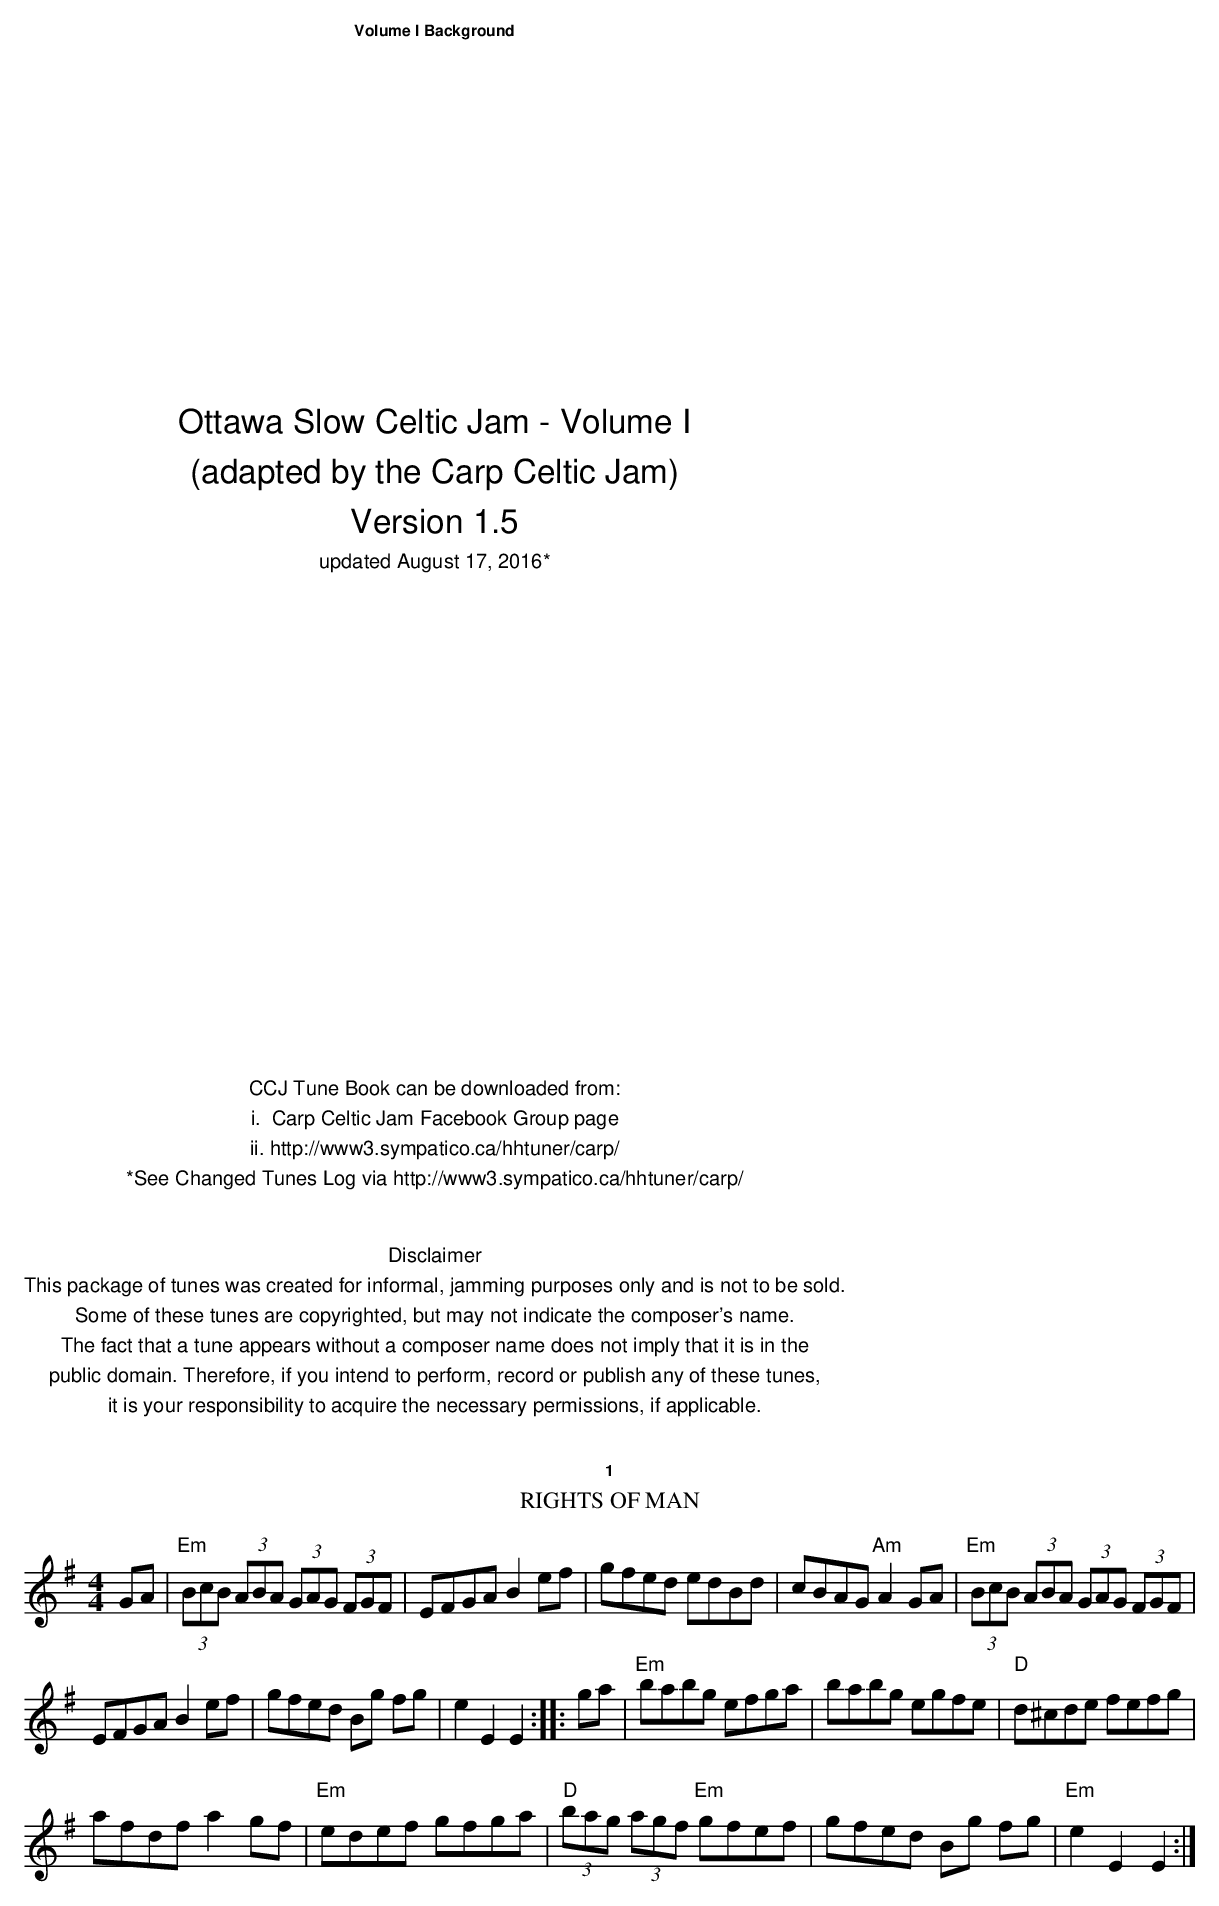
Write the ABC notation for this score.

X:1
T:Rights of Man
M:4/4
L:1/8
K:Emin
GA|(3"Em"BcB (3ABA (3GAG (3FGF|EFGA B2ef|\
gfed edBd|cBAG "Am"A2GA|\
(3"Em"BcB (3ABA (3GAG (3FGF|
EFGA B2ef|gfed Bg fg|e2E2 E2::\
ga|"Em"babg efga|babg egfe|\
"D"d^cde fefg|
afdf a2gf| "Em"edef gfga|\
"D"(3bag (3agf "Em"gfef|\
gfed Bg fg|"Em"e2E2 E2:|
